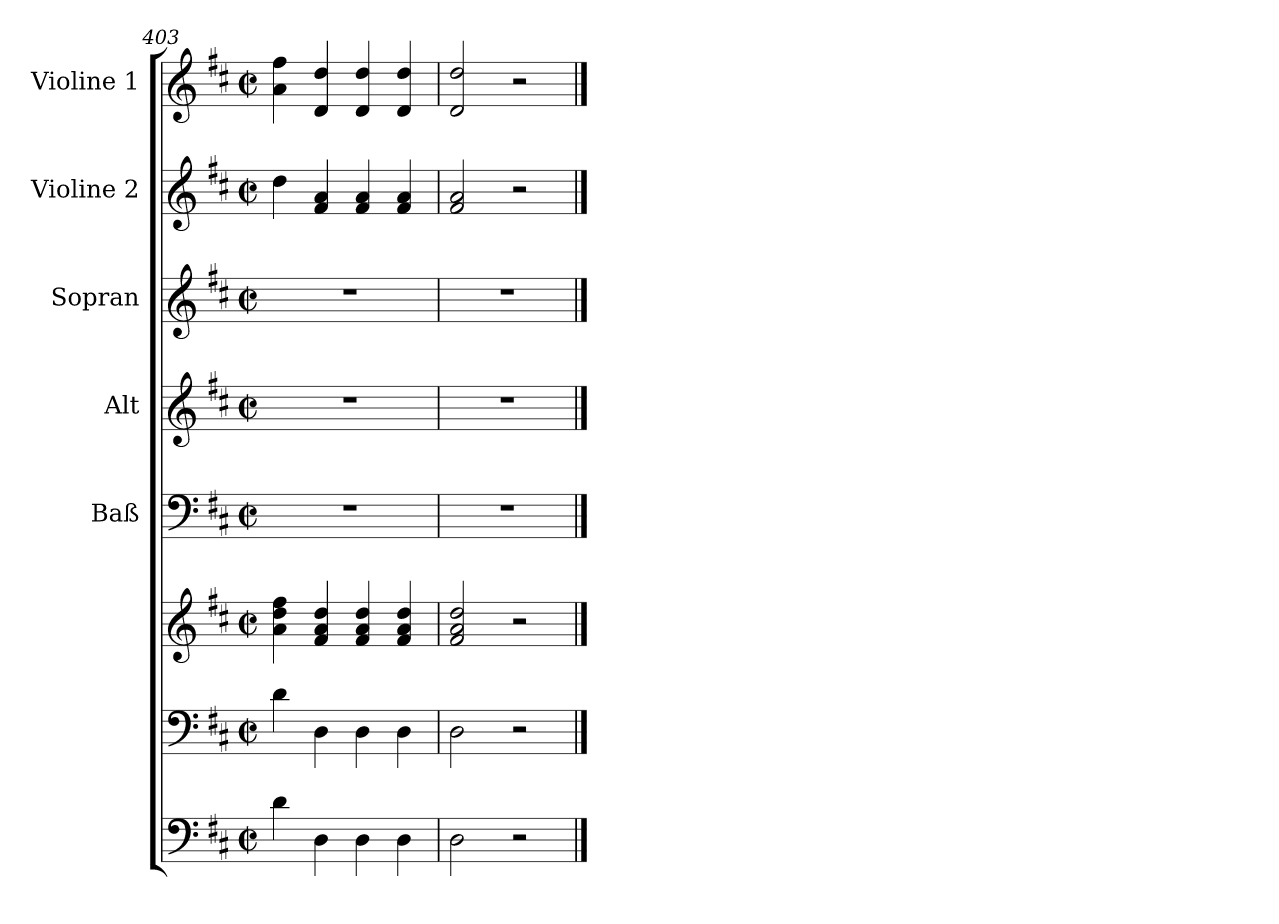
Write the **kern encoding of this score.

**kern	**kern	**kern	**kern	**kern	**kern	**kern	**kern
*part7	*part6	*part6	*part5	*part4	*part3	*part2	*part1
*staff8	*staff7	*staff6	*staff5	*staff4	*staff3	*staff2	*staff1
*	*	*	*I"Baß	*I"Alt	*I"Sopran	*I"Violine 2	*I"Violine 1
*	*	*	*	*	*	*I'Vln	*I'Vln
*clefF4	*clefF4	*clefG2	*clefF4	*clefG2	*clefG2	*clefG2	*clefG2
*ITrd7c12	*	*	*	*	*	*	*
*k[f#c#]	*k[f#c#]	*k[f#c#]	*k[f#c#]	*k[f#c#]	*k[f#c#]	*k[f#c#]	*k[f#c#]
*D:	*D:	*D:	*D:	*D:	*D:	*D:	*D:
*M2/2	*M2/2	*M2/2	*M2/2	*M2/2	*M2/2	*M2/2	*M2/2
*met(c|)	*met(c|)	*met(c|)	*met(c|)	*met(c|)	*met(c|)	*met(c|)	*met(c|)
=403	=403	=403	=403	=403	=403	=403	=403
4D\	4d\	4a\ 4dd\ 4ff#\	1r	1r	1r	4dd\	4a\ 4ff#\
4DD\	4D\	4f#/ 4a/ 4dd/	.	.	.	4f#/ 4a/	4d/ 4dd/
4DD\	4D\	4f#/ 4a/ 4dd/	.	.	.	4f#/ 4a/	4d/ 4dd/
4DD\	4D\	4f#/ 4a/ 4dd/	.	.	.	4f#/ 4a/	4d/ 4dd/
=404	=404	=404	=404	=404	=404	=404	=404
2DD\	2D\	2f#/ 2a/ 2dd/	1r	1r	1r	2f#/ 2a/	2d/ 2dd/
2r	2r	2r	.	.	.	2r	2r
==	==	==	==	==	==	==	==
*-	*-	*-	*-	*-	*-	*-	*-
